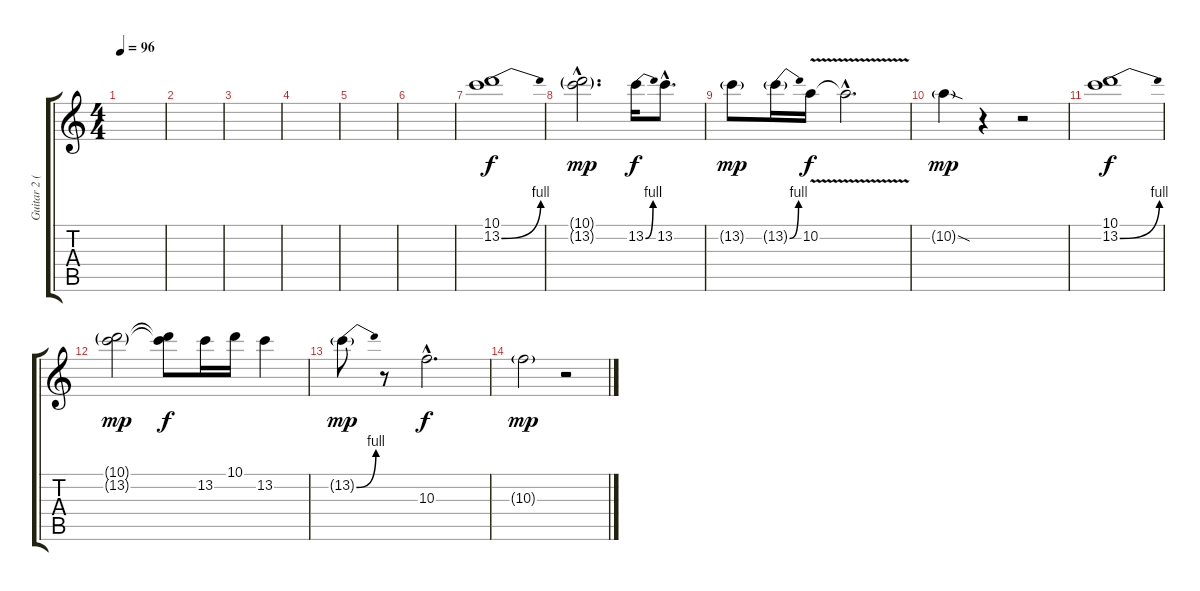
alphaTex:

\track ("Guitar 2 (SOLO)" "Guitar 2 (") {instrument distortionguitar}
\staff {score tabs}
\tuning (E4 B3 G3 D3 A2 E2) {hide}
\ts (4 4)
\tempo 96
\clef g2
\ks c
|
|
|
|
|
|
(10.1 13.2{be (bend 0 0 60 4)}).1 |
(10.1{g hac} 13.2{g hac}).2{d dy mp} 13.2{be (bend 0 0 60 4)}.16{dy f} 13.2{hac}.8{d} |
13.2{g}.8{dy mp} 13.2{be (bend 0 0 60 4) g}.16 10.2{v}.16{dy f} 10.2{hac t}.2{d} |
10.2{sod g}.4{dy mp} r.4 r.2 |
(10.1 13.2{be (bend 0 0 60 4)}).1{dy f} |
(10.1{g} 13.2{g}).2{dy mp} (10.1{t} 13.2{t}).8{dy f} 13.2.16 10.1.16 13.2.4 |
13.2{be (bend 0 0 60 4) g}.8{dy mp} r.8 10.3{hac}.2{d dy f} |
10.3{g}.2{dy mp} r.2
